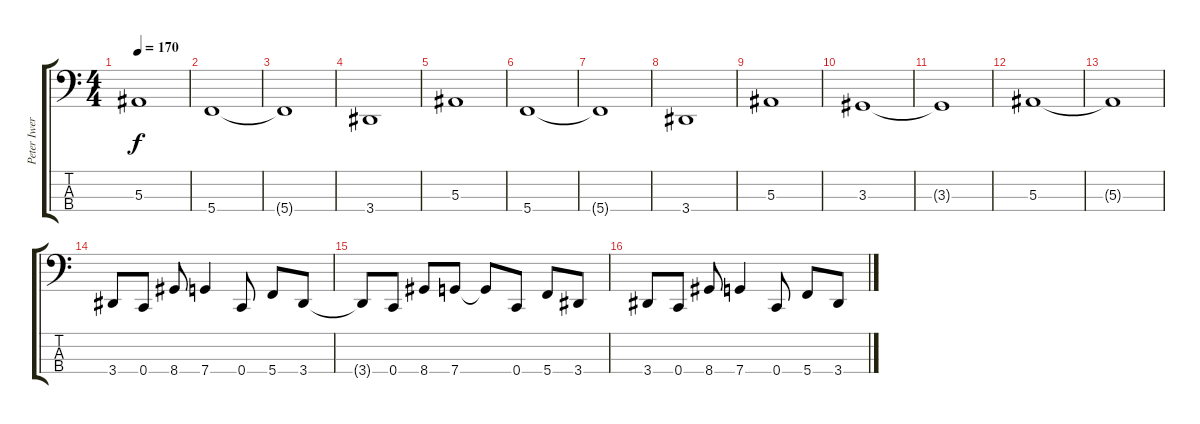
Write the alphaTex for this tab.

\track ("Peter Iwers" "Peter Iwer") {instrument electricbasspick}
\staff {score tabs}
\tuning (Eb2 Bb1 F1 C1) {hide}
\ts (4 4)
\tempo 170
\clef f4
\ks c
5.3.1{dy f} |
5.4.1 |
5.4{t}.1 |
3.4.1 |
5.3.1 |
5.4.1 |
5.4{t}.1 |
3.4.1 |
5.3.1 |
3.3.1 |
3.3{t}.1 |
5.3.1 |
5.3{t}.1 |
3.4.8 0.4.8 8.4.8 7.4.4 0.4.8 5.4.8 3.4.8 |
3.4{t}.8 0.4.8 8.4.8 7.4.8 7.4{t}.8 0.4.8 5.4.8 3.4.8 |
3.4.8 0.4.8 8.4.8 7.4.4 0.4.8 5.4.8 3.4.8
